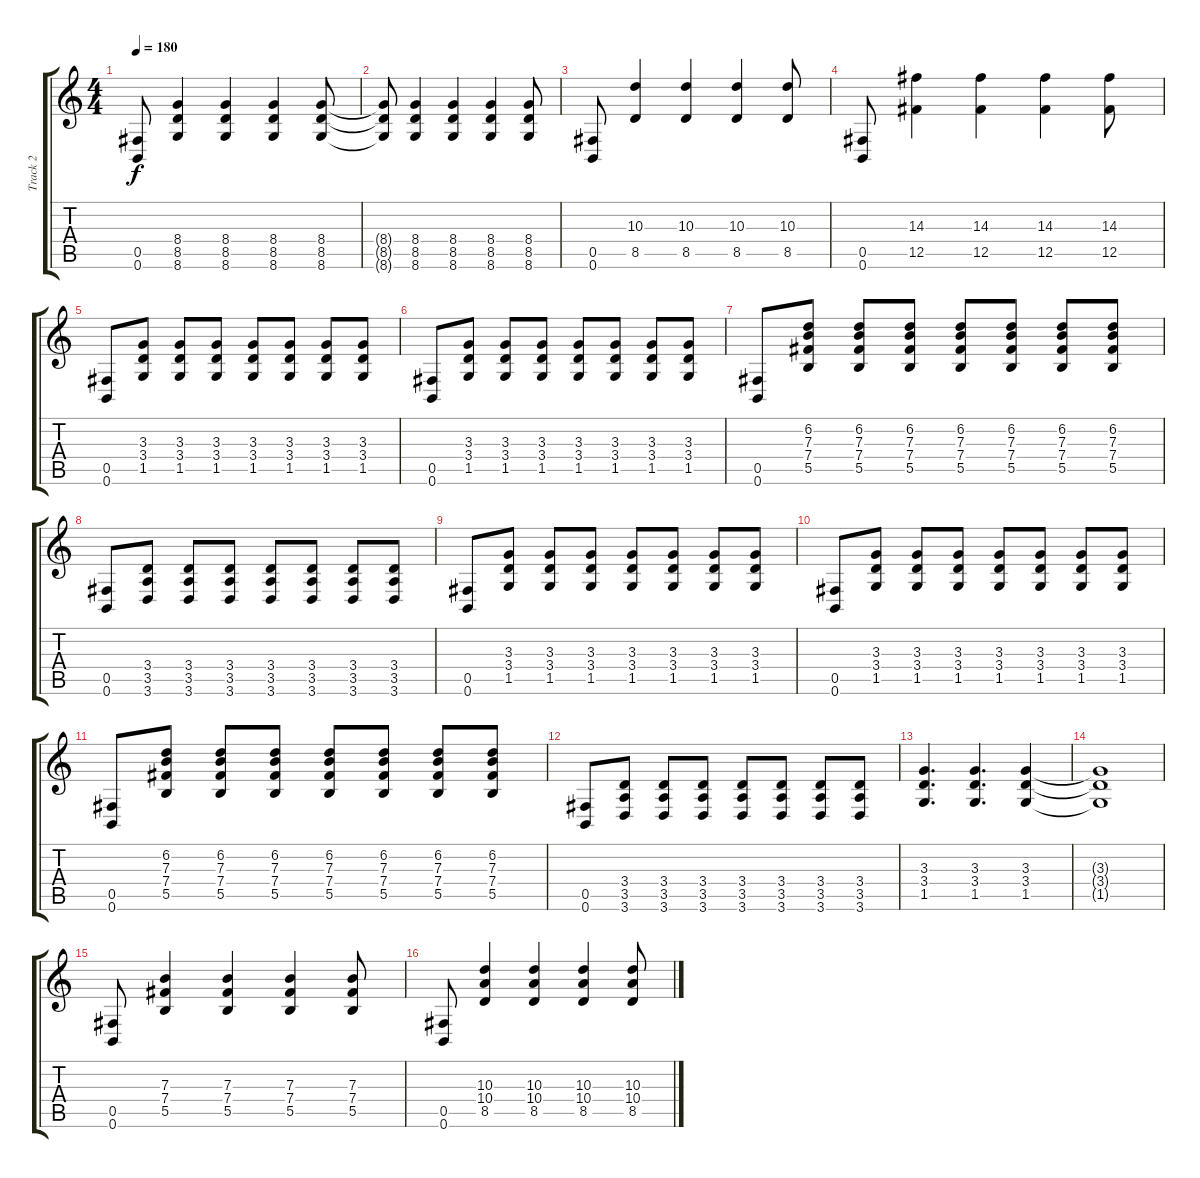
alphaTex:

\track ("Track 2" "Track 2") {instrument distortionguitar}
\staff {score tabs}
\tuning (Db4 Ab3 E3 B2 Gb2 B1) {hide}
\ts (4 4)
\tempo 180
\clef g2
\ks c
(0.5 0.6).8{dy f} (8.4 8.5 8.6).4 (8.4 8.5 8.6).4 (8.4 8.5 8.6).4 (8.4 8.5 8.6).8 |
(8.4{t} 8.5{t} 8.6{t}).8 (8.4 8.5 8.6).4 (8.4 8.5 8.6).4 (8.4 8.5 8.6).4 (8.4 8.5 8.6).8 |
(0.5 0.6).8 (10.3 8.5).4 (10.3 8.5).4 (10.3 8.5).4 (10.3 8.5).8 |
(0.5 0.6).8 (14.3 12.5).4 (14.3 12.5).4 (14.3 12.5).4 (14.3 12.5).8 |
(0.5 0.6).8 (3.3 3.4 1.5).8 (3.3 3.4 1.5).8 (3.3 3.4 1.5).8 (3.3 3.4 1.5).8 (3.3 3.4 1.5).8 (3.3 3.4 1.5).8 (3.3 3.4 1.5).8 |
(0.5 0.6).8 (3.3 3.4 1.5).8 (3.3 3.4 1.5).8 (3.3 3.4 1.5).8 (3.3 3.4 1.5).8 (3.3 3.4 1.5).8 (3.3 3.4 1.5).8 (3.3 3.4 1.5).8 |
(0.5 0.6).8 (6.2 7.3 7.4 5.5).8 (6.2 7.3 7.4 5.5).8 (6.2 7.3 7.4 5.5).8 (6.2 7.3 7.4 5.5).8 (6.2 7.3 7.4 5.5).8 (6.2 7.3 7.4 5.5).8 (6.2 7.3 7.4 5.5).8 |
(0.5 0.6).8 (3.4 3.5 3.6).8 (3.4 3.5 3.6).8 (3.4 3.5 3.6).8 (3.4 3.5 3.6).8 (3.4 3.5 3.6).8 (3.4 3.5 3.6).8 (3.4 3.5 3.6).8 |
(0.5 0.6).8 (3.3 3.4 1.5).8 (3.3 3.4 1.5).8 (3.3 3.4 1.5).8 (3.3 3.4 1.5).8 (3.3 3.4 1.5).8 (3.3 3.4 1.5).8 (3.3 3.4 1.5).8 |
(0.5 0.6).8 (3.3 3.4 1.5).8 (3.3 3.4 1.5).8 (3.3 3.4 1.5).8 (3.3 3.4 1.5).8 (3.3 3.4 1.5).8 (3.3 3.4 1.5).8 (3.3 3.4 1.5).8 |
(0.5 0.6).8 (6.2 7.3 7.4 5.5).8 (6.2 7.3 7.4 5.5).8 (6.2 7.3 7.4 5.5).8 (6.2 7.3 7.4 5.5).8 (6.2 7.3 7.4 5.5).8 (6.2 7.3 7.4 5.5).8 (6.2 7.3 7.4 5.5).8 |
(0.5 0.6).8 (3.4 3.5 3.6).8 (3.4 3.5 3.6).8 (3.4 3.5 3.6).8 (3.4 3.5 3.6).8 (3.4 3.5 3.6).8 (3.4 3.5 3.6).8 (3.4 3.5 3.6).8 |
(3.3 3.4 1.5).4{d} (3.3 3.4 1.5).4{d} (3.3 3.4 1.5).4 |
(3.3{t} 3.4{t} 1.5{t}).1 |
(0.5 0.6).8 (7.3 7.4 5.5).4 (7.3 7.4 5.5).4 (7.3 7.4 5.5).4 (7.3 7.4 5.5).8 |
(0.5 0.6).8 (10.3 10.4 8.5).4 (10.3 10.4 8.5).4 (10.3 10.4 8.5).4 (10.3 10.4 8.5).8
